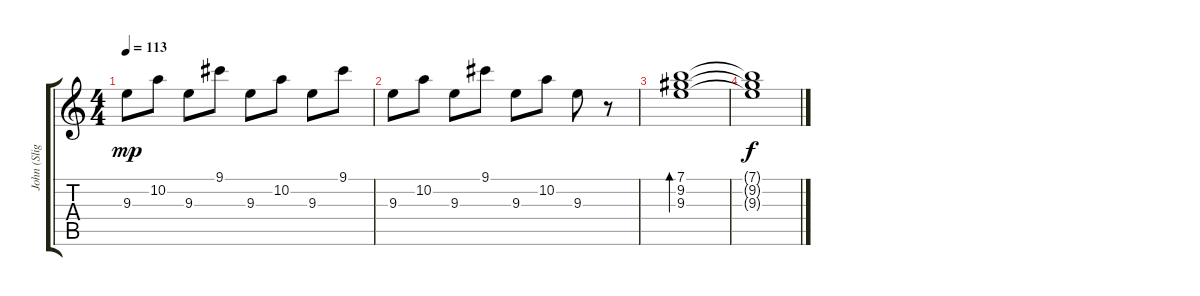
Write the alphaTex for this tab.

\track ("John (Slight Distortion)" "John (Slig") {instrument overdrivenguitar}
\staff {score tabs}
\tuning (E4 B3 G3 D3 A2 E2) {hide}
\ts (4 4)
\tempo 113
\clef g2
\ks c
9.3.8{dy mp} 10.2.8 9.3.8 9.1.8 9.3.8 10.2.8 9.3.8 9.1.8 |
9.3.8 10.2.8 9.3.8 9.1.8 9.3.8 10.2.8 9.3.8 r.8 |
(7.1 9.2 9.3).1{bd 120} |
(7.1{t} 9.2{t} 9.3{t}).1{dy f}
